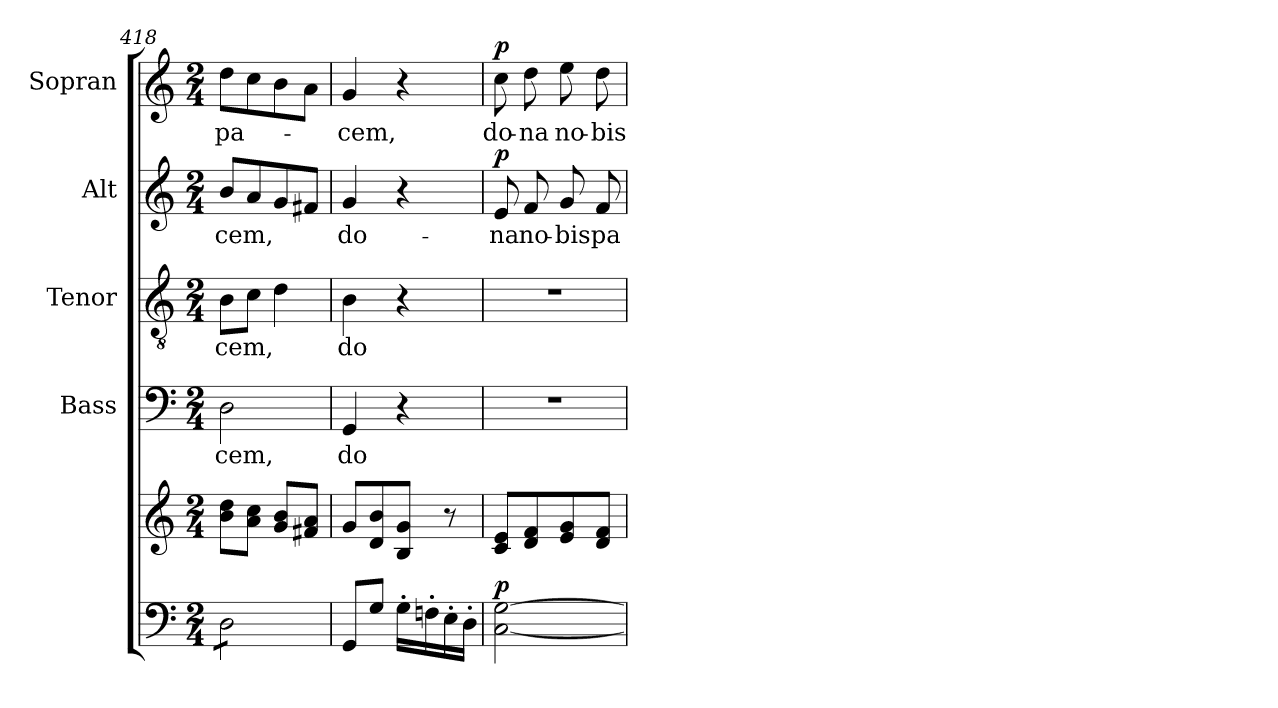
**kern	**kern	**dynam	**kern	**text	**kern	**text	**kern	**text	**dynam	**kern	**text	**dynam
*part5	*part5	*part5	*part4	*part4	*part3	*part3	*part2	*part2	*part2	*part1	*part1	*part1
*staff6	*staff5	*staff5/6	*staff4	*staff4	*staff3	*staff3	*staff2	*staff2	*staff2	*staff1	*staff1	*staff1
*	*	*	*I"Bass	*	*I"Tenor	*	*I"Alt	*	*	*I"Sopran	*	*
*	*	*	*I'B.	*	*I'T.	*	*I'A.	*	*	*I'S.	*	*
*clefF4	*clefG2	*	*clefF4	*	*clefGv2	*	*clefG2	*	*	*clefG2	*	*
*k[]	*k[]	*	*k[]	*	*k[]	*	*k[]	*	*	*k[]	*	*
*C:	*C:	*	*C:	*	*C:	*	*C:	*	*	*C:	*	*
*M2/4	*M2/4	*	*M2/4	*	*M2/4	*	*M2/4	*	*	*M2/4	*	*
=418	=418	=418	=418	=418	=418	=418	=418	=418	=418	=418	=418	=418
!	!	!	!	!LO:LY:b	!	!LO:LY:b	!	!LO:LY:b	!	!	!LO:LY:b	!
*tremolo	*	*	*	*	*	*	*	*	*	*	*	*
8D\L	8b\ 8dd\L	.	2D\	-cem,	8B\L	-cem,	8b/L	-cem,	.	8dd\L	pa-	.
8D\	8a\ 8cc\J	.	.	.	8c\J	.	8a/	.	.	8cc\	.	.
8D\	8g/ 8b/L	.	.	.	4d\	.	8g/	.	.	8b\	.	.
8D\J	8f#X/ 8a/J	.	.	.	.	.	8f#X/J	.	.	8a\J	.	.
*Xtremolo	*	*	*	*	*	*	*	*	*	*	*	*
=419	=419	=419	=419	=419	=419	=419	=419	=419	=419	=419	=419	=419
!	!	!	!	!LO:LY:b	!	!LO:LY:b	!	!LO:LY:b	!	!	!LO:LY:b	!
8GG/L	8g/L	.	4GG/	do-	4B\	do-	4g/	do-	.	4g/	-cem,	.
8G/J	8d/ 8b/	.	.	.	.	.	.	.	.	.	.	.
16G'>\LL	8B/ 8g/J	.	4r	.	4r	.	4r	.	.	4r	.	.
16Fn'>\	.	.	.	.	.	.	.	.	.	.	.	.
16E'>\	8r	.	.	.	.	.	.	.	.	.	.	.
16D'>\JJ	.	.	.	.	.	.	.	.	.	.	.	.
=420	=420	=420	=420	=420	=420	=420	=420	=420	=420	=420	=420	=420
!	!	!LO:DY:a=2	!	!	!	!	!	!LO:LY:b	!LO:DY:a	!	!LO:LY:b	!LO:DY:a
[2C\ [2G\	8c/ 8e/L	p	2r	.	2r	.	8e/	-na	p	8cc\	do-	p
!	!	!	!	!	!	!	!	!LO:LY:b	!	!	!LO:LY:b	!
.	8d/ 8f/	.	.	.	.	.	8f/	no-	.	8dd\	-na	.
!	!	!	!	!	!	!	!	!LO:LY:b	!	!	!LO:LY:b	!
.	8e/ 8g/	.	.	.	.	.	8g/	-bis	.	8ee\	no-	.
!	!	!	!	!	!	!	!	!LO:LY:b	!	!	!LO:LY:b	!
.	8d/ 8f/J	.	.	.	.	.	8f/	pa-	.	8dd\	-bis	.
=	=	=	=	=	=	=	=	=	=	=	=	=
*-	*-	*-	*-	*-	*-	*-	*-	*-	*-	*-	*-	*-
